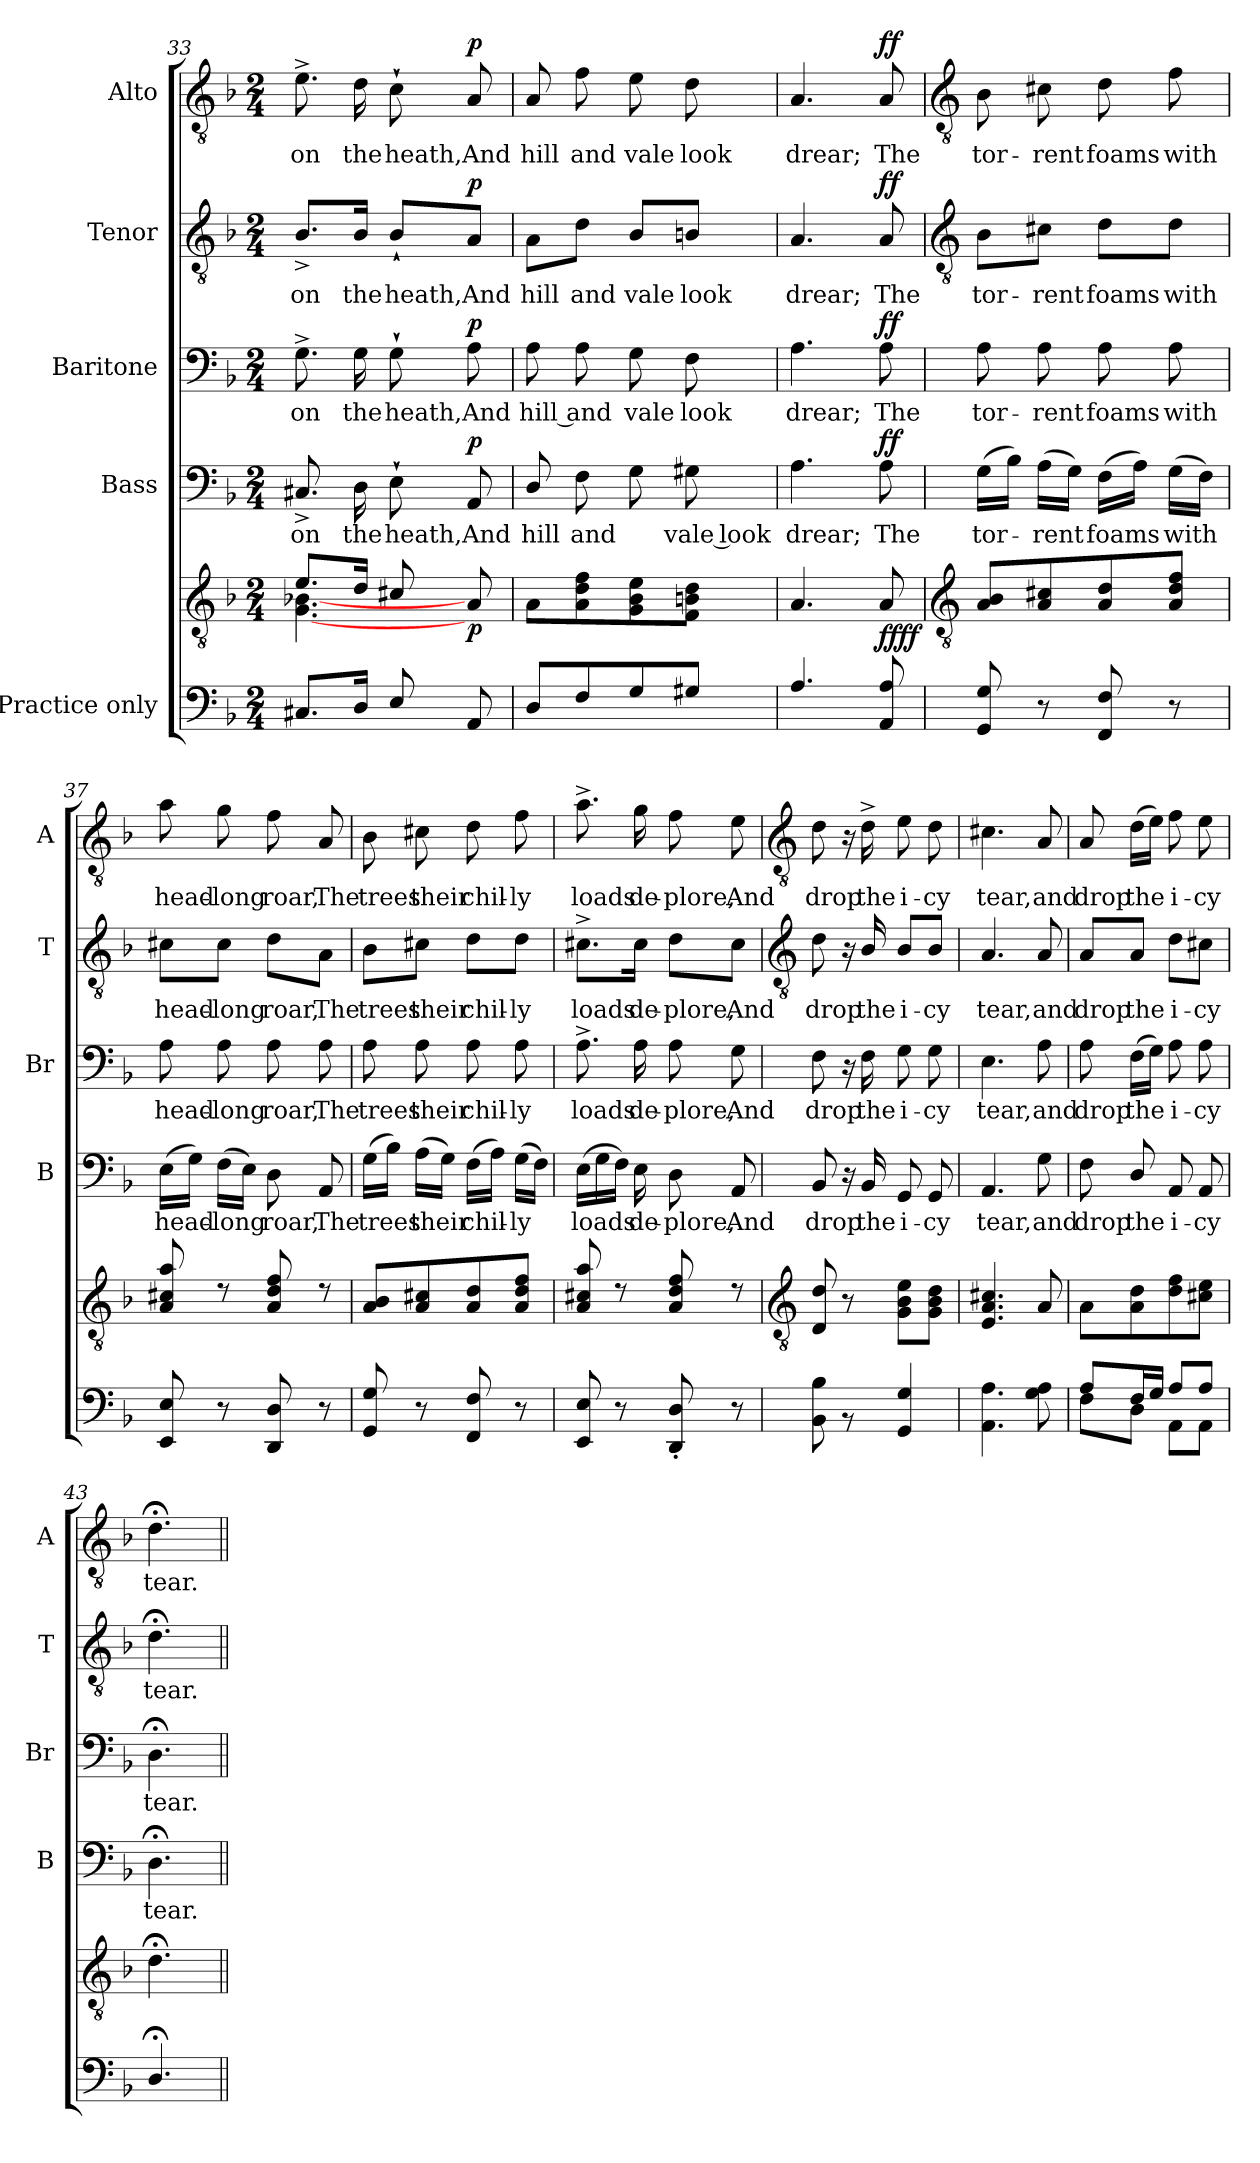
**kern	**kern	**dynam	**kern	**text	**dynam	**kern	**text	**dynam	**kern	**text	**dynam	**kern	**text	**dynam
*part5	*part5	*part5	*part4	*part4	*part4	*part3	*part3	*part3	*part2	*part2	*part2	*part1	*part1	*part1
*staff6	*staff5	*staff5/6	*staff4	*staff4	*staff4	*staff3	*staff3	*staff3	*staff2	*staff2	*staff2	*staff1	*staff1	*staff1
*I"Practice only	*	*	*I"Bass	*	*	*I"Baritone	*	*	*I"Tenor	*	*	*I"Alto	*	*
*	*	*	*I'B	*	*	*I'Br	*	*	*I'T	*	*	*I'A	*	*
*clefF4	*clefGv2	*	*clefF4	*	*	*clefF4	*	*	*clefGv2	*	*	*clefGv2	*	*
*k[b-]	*k[b-]	*	*k[b-]	*	*	*k[b-]	*	*	*k[b-]	*	*	*k[b-]	*	*
*F:	*F:	*	*F:	*	*	*F:	*	*	*F:	*	*	*F:	*	*
*M2/4	*M2/4	*	*M2/4	*	*	*M2/4	*	*	*M2/4	*	*	*M2/4	*	*
=33	=33	=33	=33	=33	=33	=33	=33	=33	=33	=33	=33	=33	=33	=33
*^	*	*	*	*	*	*	*	*	*	*	*	*	*	*
!	!LO:N:vis=1	!	!	!	!LO:LY:b	!	!	!LO:LY:b	!	!	!LO:LY:b	!	!	!LO:LY:b	!
*	*	*^	*	*	*	*	*	*	*	*	*	*	*	*	*
8.C#XL	2ryy	8.e/L	[4.G\ [4.B-X\	.	8.C#X^	-on	.	8.G^	-on	.	8.B-^/L	-on	.	8.e^	on	.
!	!	!	!	!	!	!LO:LY:b	!	!	!LO:LY:b	!	!	!LO:LY:b	!	!	!LO:LY:b	!
16DJ	.	16d/J	.	.	16D\	the	.	16G	the	.	16B-/Jk	the	.	16d	the	.
!	!	!	!	!	!	!LO:LY:b	!	!	!LO:LY:b	!	!	!LO:LY:b	!	!	!LO:LY:b	!
8E	.	8c#X/	.	.	8E`	heath,	.	8G`	heath,	.	8B-`/L	heath,	.	8c`	heath,	.
!	!	!	!	!LO:DY:b	!	!LO:LY:b	!LO:DY:b	!	!LO:LY:b	!LO:DY:b	!	!LO:LY:b	!LO:DY:b	!	!LO:LY:b	!LO:DY:b
8AA	.	8A	8ryy	p	8AA	And	p	8A	And	p	8A/J	And	p	8A	And	p
=34	=34	=34	=34	=34	=34	=34	=34	=34	=34	=34	=34	=34	=34	=34	=34	=34
!	!LO:N:vis=1	!	!	!	!	!LO:LY:b	!	!	!LO:LY:b	!	!	!LO:LY:b	!	!	!LO:LY:b	!
8DL	2ryy	8A\L	2ryy	.	8D/	hill	.	8A	hill and	.	8A\L	hill	.	8A	hill	.
!	!	!	!	!	!	!LO:LY:b	!	!	!	!	!	!LO:LY:b	!	!	!LO:LY:b	!
8F	.	8A\ 8d\ 8f\	.	.	8F	and	.	8A	.	.	8d\J	and	.	8f	and	.
!	!	!	!	!	!	!	!	!	!LO:LY:b	!	!	!LO:LY:b	!	!	!LO:LY:b	!
8G	.	8G\ 8B-\ 8e\	.	.	8G	.	.	8G	vale	.	8B-/L	vale	.	8e	vale	.
!	!	!	!	!	!	!LO:LY:b	!	!	!LO:LY:b	!	!	!LO:LY:b	!	!	!LO:LY:b	!
8G#XJ	.	8F\ 8Bn\ 8d\J	.	.	8G#X	vale look	.	8F	look	.	8Bn/J	look	.	8d	look	.
=35	=35	=35	=35	=35	=35	=35	=35	=35	=35	=35	=35	=35	=35	=35	=35	=35
!	!LO:N:vis=1	!	!	!	!	!LO:LY:b	!	!	!LO:LY:b	!	!	!LO:LY:b	!	!	!LO:LY:b	!
4.A	2ryy	4.A/	2ryy	.	4.A	drear;	.	4.A	drear;	.	4.A	drear;	.	4.A	drear;	.
!	!	!	!	!LO:DY:a=2	!	!LO:LY:b	!	!	!LO:LY:b	!	!	!LO:LY:b	!	!	!LO:LY:b	!
!	!	!	!	!LO:DY:n=1:b	!	!	!LO:DY:b	!	!	!LO:DY:b	!	!	!LO:DY:b	!	!	!LO:DY:b
8AA 8A	.	8A	.	ff ff	8A	The	ff	8A	The	ff	8A	The	ff	8A	The	ff
*v	*v	*	*	*	*	*	*	*	*	*	*	*	*	*	*	*
!!LO:LB:g=z
=36	=36	=36	=36	=36	=36	=36	=36	=36	=36	=36	=36	=36	=36	=36	=36
*	*clefGv2	*	*	*	*	*	*	*	*	*clefGv2	*	*	*clefGv2	*	*
!	!	!LO:N:vis=1	!	!	!LO:LY:b	!	!	!LO:LY:b	!	!	!LO:LY:b	!	!	!LO:LY:b	!
8GG 8G	8A 8B-L	2ryy	.	(>16G\LL	tor-	.	8A	tor-	.	8B-\L	tor-	.	8B-	tor-	.
.	.	.	.	16B-\JJ)	.	.	.	.	.	.	.	.	.	.	.
!	!	!	!	!	!LO:LY:b	!	!	!LO:LY:b	!	!	!LO:LY:b	!	!	!LO:LY:b	!
8r	8A 8c#X	.	.	(>16A\LL	rent	.	8A	-rent	.	8c#X\J	-rent	.	8c#X	-rent	.
.	.	.	.	16G\JJ)	.	.	.	.	.	.	.	.	.	.	.
!	!	!	!	!	!LO:LY:b	!	!	!LO:LY:b	!	!	!LO:LY:b	!	!	!LO:LY:b	!
8FF 8F	8A 8d	.	.	(>16F\LL	foams	.	8A	foams	.	8d\L	foams	.	8d	foams	.
.	.	.	.	16A\JJ)	.	.	.	.	.	.	.	.	.	.	.
!	!	!	!	!	!LO:LY:b	!	!	!LO:LY:b	!	!	!LO:LY:b	!	!	!LO:LY:b	!
8r	8A 8d 8fJ	.	.	(>16G\LL	with	.	8A	with	.	8d\J	with	.	8f	with	.
.	.	.	.	16F\JJ)	.	.	.	.	.	.	.	.	.	.	.
=37	=37	=37	=37	=37	=37	=37	=37	=37	=37	=37	=37	=37	=37	=37	=37
!	!	!LO:N:vis=1	!	!	!LO:LY:b	!	!	!LO:LY:b	!	!	!LO:LY:b	!	!	!LO:LY:b	!
8EE 8E	8A 8c#X 8a	2ryy	.	(>16E\LL	head-	.	8A	head-	.	8c#X\L	head-	.	8a	head-	.
.	.	.	.	16G\JJ)	.	.	.	.	.	.	.	.	.	.	.
!	!	!	!	!	!LO:LY:b	!	!	!LO:LY:b	!	!	!LO:LY:b	!	!	!LO:LY:b	!
8r	8r	.	.	(>16F\LL	long	.	8A	-long	.	8c#\J	-long	.	8g	-long	.
.	.	.	.	16E\JJ)	.	.	.	.	.	.	.	.	.	.	.
!	!	!	!	!	!LO:LY:b	!	!	!LO:LY:b	!	!	!LO:LY:b	!	!	!LO:LY:b	!
8DD 8D	8A 8d 8f	.	.	8D	roar,	.	8A	roar,	.	8d\L	roar,	.	8f	roar,	.
!	!	!	!	!	!LO:LY:b	!	!	!LO:LY:b	!	!	!LO:LY:b	!	!	!LO:LY:b	!
8r	8r	.	.	8AA	The	.	8A	The	.	8A\J	The	.	8A	The	.
=38	=38	=38	=38	=38	=38	=38	=38	=38	=38	=38	=38	=38	=38	=38	=38
!	!	!LO:N:vis=1	!	!	!LO:LY:b	!	!	!LO:LY:b	!	!	!LO:LY:b	!	!	!LO:LY:b	!
8GG 8G	8A 8B-L	2ryy	.	(>16G\LL	trees	.	8A	trees	.	8B-\L	trees	.	8B-	trees	.
.	.	.	.	16B-\JJ)	.	.	.	.	.	.	.	.	.	.	.
!	!	!	!	!	!LO:LY:b	!	!	!LO:LY:b	!	!	!LO:LY:b	!	!	!LO:LY:b	!
8r	8A 8c#X	.	.	(>16A\LL	their	.	8A	their	.	8c#X\J	their	.	8c#X	their	.
.	.	.	.	16G\JJ)	.	.	.	.	.	.	.	.	.	.	.
!	!	!	!	!	!LO:LY:b	!	!	!LO:LY:b	!	!	!LO:LY:b	!	!	!LO:LY:b	!
8FF 8F	8A 8d	.	.	(>16F\LL	chil-	.	8A	chil-	.	8d\L	chil-	.	8d	chil-	.
.	.	.	.	16A\JJ)	.	.	.	.	.	.	.	.	.	.	.
!	!	!	!	!	!LO:LY:b	!	!	!LO:LY:b	!	!	!LO:LY:b	!	!	!LO:LY:b	!
8r	8A 8d 8fJ	.	.	(>16G\LL	ly	.	8A	-ly	.	8d\J	-ly	.	8f	-ly	.
.	.	.	.	16F\JJ)	.	.	.	.	.	.	.	.	.	.	.
=39	=39	=39	=39	=39	=39	=39	=39	=39	=39	=39	=39	=39	=39	=39	=39
!	!	!LO:N:vis=1	!	!	!LO:LY:b	!	!	!LO:LY:b	!	!	!LO:LY:b	!	!	!LO:LY:b	!
8EE 8E	8A 8c#X 8a	2ryy	.	(>16E\LL	loads	.	8.A^	loads	.	8.c#X^\L	loads	.	8.a^	loads	.
.	.	.	.	16G\	.	.	.	.	.	.	.	.	.	.	.
8r	8r	.	.	16F\JJ)	.	.	.	.	.	.	.	.	.	.	.
!	!	!	!	!	!LO:LY:b	!	!	!LO:LY:b	!	!	!LO:LY:b	!	!	!LO:LY:b	!
.	.	.	.	16E\	de-	.	16A	de-	.	16c#\Jk	de-	.	16g	de-	.
!	!	!	!	!	!LO:LY:b	!	!	!LO:LY:b	!	!	!LO:LY:b	!	!	!LO:LY:b	!
8DD' 8D'	8A 8d 8f	.	.	8D	-plore,	.	8A	-plore,	.	8d\L	-plore,	.	8f	-plore,	.
!	!	!	!	!	!LO:LY:b	!	!	!LO:LY:b	!	!	!LO:LY:b	!	!	!LO:LY:b	!
8r	8r	.	.	8AA	And	.	8G	And	.	8c#\J	And	.	8e	And	.
*	*v	*v	*	*	*	*	*	*	*	*	*	*	*	*	*
!!LO:LB:g=z
=40	=40	=40	=40	=40	=40	=40	=40	=40	=40	=40	=40	=40	=40	=40
*	*clefGv2	*	*	*	*	*	*	*	*clefGv2	*	*	*clefGv2	*	*
*^	*	*	*	*	*	*	*	*	*	*	*	*	*	*
!	!	!	!	!	!LO:LY:b	!	!	!LO:LY:b	!	!	!LO:LY:b	!	!	!LO:LY:b	!
2ryy	8BB-\ 8B-\	8D 8d	.	8BB-	drop	.	8F	drop	.	8d	drop	.	8d	drop	.
.	8r	8r	.	16r	.	.	16r	.	.	16r	.	.	16r	.	.
!	!	!	!	!	!LO:LY:b	!	!	!LO:LY:b	!	!	!LO:LY:b	!	!	!LO:LY:b	!
.	.	.	.	16BB-	the	.	16F	the	.	16B-/	the	.	16d^	the	.
!	!	!	!	!	!LO:LY:b	!	!	!LO:LY:b	!	!	!LO:LY:b	!	!	!LO:LY:b	!
.	4GG/ 4G/	8G 8B- 8eL	.	8GG	i-	.	8G	i-	.	8B-/L	i-	.	8e	i-	.
!	!	!	!	!	!LO:LY:b	!	!	!LO:LY:b	!	!	!LO:LY:b	!	!	!LO:LY:b	!
.	.	8G 8B- 8dJ	.	8GG	-cy	.	8G	-cy	.	8B-/J	-cy	.	8d	-cy	.
=41	=41	=41	=41	=41	=41	=41	=41	=41	=41	=41	=41	=41	=41	=41	=41
!	!	!	!	!	!LO:LY:b	!	!	!LO:LY:b	!	!	!LO:LY:b	!	!	!LO:LY:b	!
2ryy	4.AA\ 4.A\	4.E 4.A 4.c#X	.	4.AA	tear,	.	4.E	tear,	.	4.A	tear,	.	4.c#X	tear,	.
!	!	!	!	!	!LO:LY:b	!	!	!LO:LY:b	!	!	!LO:LY:b	!	!	!LO:LY:b	!
.	8G\ 8A\	8A	.	8G	and	.	8A	and	.	8A	and	.	8A	and	.
=42	=42	=42	=42	=42	=42	=42	=42	=42	=42	=42	=42	=42	=42	=42	=42
!	!	!	!	!	!LO:LY:b	!	!	!LO:LY:b	!	!	!LO:LY:b	!	!	!LO:LY:b	!
8A/L	8F\L	8AL	.	8F	drop	.	8A	drop	.	8A/L	drop	.	8A	drop	.
!	!	!	!	!	!LO:LY:b	!	!	!LO:LY:b	!	!	!LO:LY:b	!	!	!LO:LY:b	!
16F/L	8D\J	8A 8d	.	8D/	the	.	(>16FLL	the	.	8A/J	the	.	(>16dLL	the	.
16G/JJ	.	.	.	.	.	.	16GJJ)	.	.	.	.	.	16eJJ)	.	.
!	!	!	!	!	!LO:LY:b	!	!	!LO:LY:b	!	!	!LO:LY:b	!	!	!LO:LY:b	!
8A/L	8AA\L	8d 8f	.	8AA	i-	.	8A	i-	.	8d\L	i-	.	8f	i-	.
!	!	!	!	!	!LO:LY:b	!	!	!LO:LY:b	!	!	!LO:LY:b	!	!	!LO:LY:b	!
8A/J	8AA\J	8c#X 8eJ	.	8AA	-cy	.	8A	-cy	.	8c#X\J	-cy	.	8e	-cy	.
=43	=43	=43	=43	=43	=43	=43	=43	=43	=43	=43	=43	=43	=43	=43	=43
!	!	!	!	!	!LO:LY:b	!	!	!LO:LY:b	!	!	!LO:LY:b	!	!	!LO:LY:b	!
4.D;/	4ryy	4.d;<	.	4.D;<	tear.	.	4.D;<	tear.	.	4.d;<	tear.	.	4.d;<	tear.	.
.	8ryy	.	.	.	.	.	.	.	.	.	.	.	.	.	.
*v	*v	*	*	*	*	*	*	*	*	*	*	*	*	*	*
=||	=||	=||	=||	=||	=||	=||	=||	=||	=||	=||	=||	=||	=||	=||
*-	*-	*-	*-	*-	*-	*-	*-	*-	*-	*-	*-	*-	*-	*-
